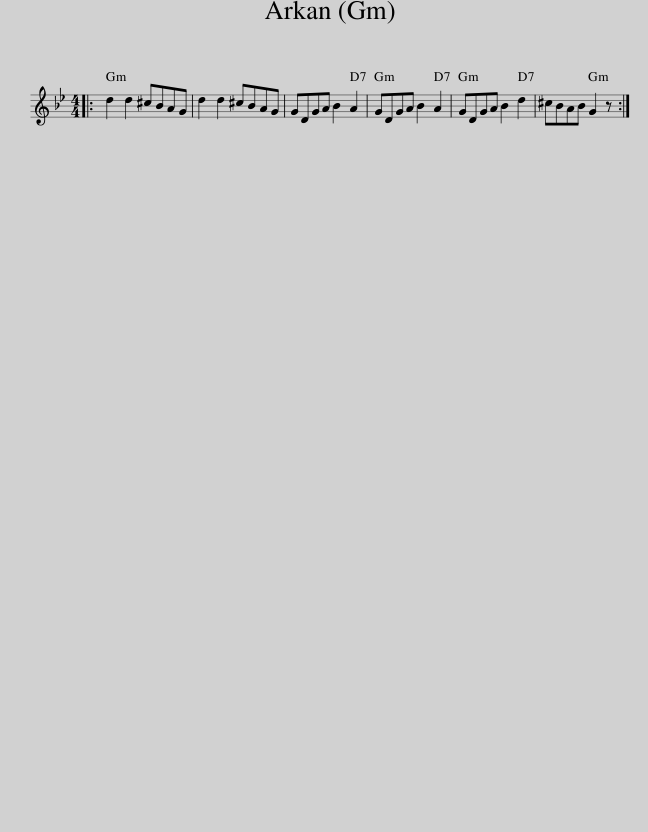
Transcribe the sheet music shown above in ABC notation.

X:1
L:1/8
M:4/4
I:linebreak $
K:Gmin
V:1 treble
V:1
|: d2 d2 ^cBAG | d2 d2 ^cBAG | GDGA B2 A2 | GDGA B2 A2 | GDGA B2 d2 | %5
 ^cBAB G2 z :| %6
